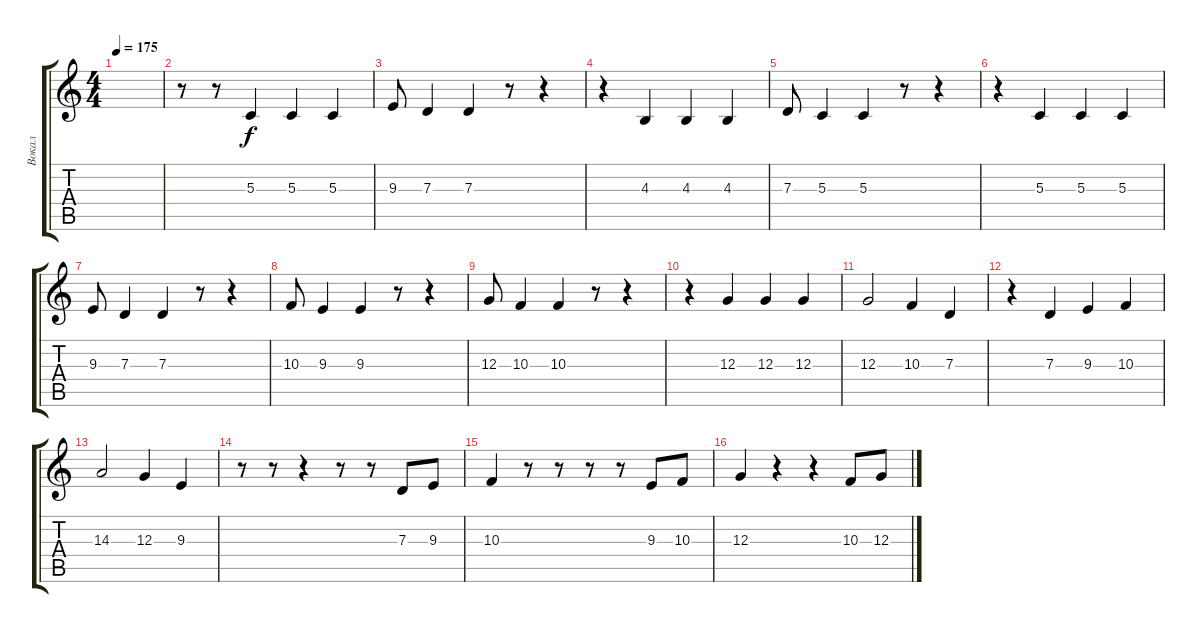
\track ("Вокал" "Вокал") {instrument sopranosax}
\staff {score tabs}
\tuning (E4 B3 G3 D3 A2 E2) {hide}
\ts (4 4)
\tempo 175
\clef g2
\ks c
|
r.8 r.8 5.3.4 5.3.4 5.3.4 |
9.3.8 7.3.4 7.3.4 r.8 r.4 |
r.4 4.3.4 4.3.4 4.3.4 |
7.3.8 5.3.4 5.3.4 r.8 r.4 |
r.4 5.3.4 5.3.4 5.3.4 |
9.3.8 7.3.4 7.3.4 r.8 r.4 |
10.3.8 9.3.4 9.3.4 r.8 r.4 |
12.3.8 10.3.4 10.3.4 r.8 r.4 |
r.4 12.3.4 12.3.4 12.3.4 |
12.3.2 10.3.4 7.3.4 |
r.4 7.3.4 9.3.4 10.3.4 |
14.3.2 12.3.4 9.3.4 |
r.8 r.8 r.4 r.8 r.8 7.3.8 9.3.8 |
10.3.4 r.8 r.8 r.8 r.8 9.3.8 10.3.8 |
12.3.4 r.4 r.4 10.3.8 12.3.8
